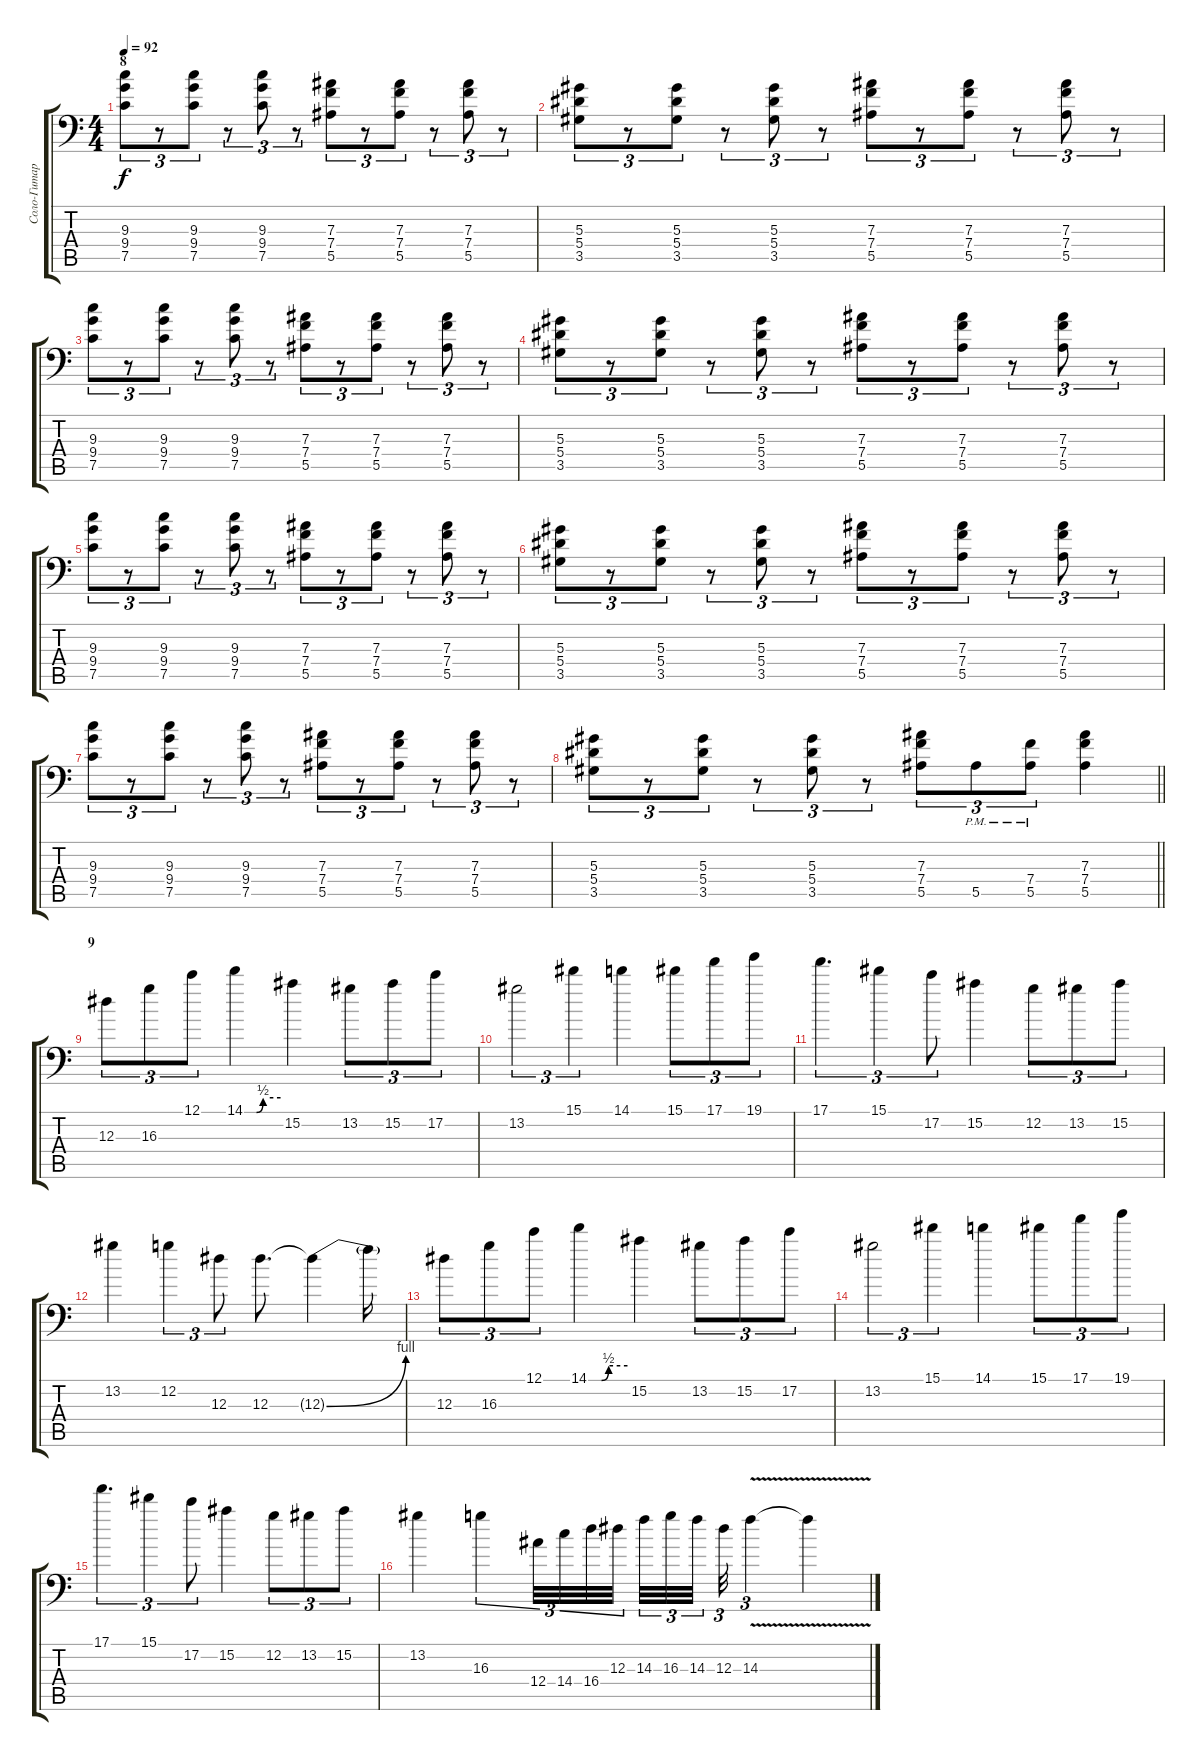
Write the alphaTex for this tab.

\track ("Соло-Гитара" "Соло-Гитар") {instrument distortionguitar}
\staff {score tabs}
\tuning (C4 G3 Eb3 Bb2 F2 Bb1) {hide}
\ts (4 4)
\section ("" "8")
\tempo 92
\clef f4
\ks c
(9.3 9.4 7.5).8{tu (3 2) dy f} r.8{tu (3 2)} (9.3 9.4 7.5).8{tu (3 2)} r.8{tu (3 2)} (9.3 9.4 7.5).8{tu (3 2)} r.8{tu (3 2)} (7.3 7.4 5.5).8{tu (3 2)} r.8{tu (3 2)} (7.3 7.4 5.5).8{tu (3 2)} r.8{tu (3 2)} (7.3 7.4 5.5).8{tu (3 2)} r.8{tu (3 2)} |
(5.3 5.4 3.5).8{tu (3 2)} r.8{tu (3 2)} (5.3 5.4 3.5).8{tu (3 2)} r.8{tu (3 2)} (5.3 5.4 3.5).8{tu (3 2)} r.8{tu (3 2)} (7.3 7.4 5.5).8{tu (3 2)} r.8{tu (3 2)} (7.3 7.4 5.5).8{tu (3 2)} r.8{tu (3 2)} (7.3 7.4 5.5).8{tu (3 2)} r.8{tu (3 2)} |
(9.3 9.4 7.5).8{tu (3 2)} r.8{tu (3 2)} (9.3 9.4 7.5).8{tu (3 2)} r.8{tu (3 2)} (9.3 9.4 7.5).8{tu (3 2)} r.8{tu (3 2)} (7.3 7.4 5.5).8{tu (3 2)} r.8{tu (3 2)} (7.3 7.4 5.5).8{tu (3 2)} r.8{tu (3 2)} (7.3 7.4 5.5).8{tu (3 2)} r.8{tu (3 2)} |
(5.3 5.4 3.5).8{tu (3 2)} r.8{tu (3 2)} (5.3 5.4 3.5).8{tu (3 2)} r.8{tu (3 2)} (5.3 5.4 3.5).8{tu (3 2)} r.8{tu (3 2)} (7.3 7.4 5.5).8{tu (3 2)} r.8{tu (3 2)} (7.3 7.4 5.5).8{tu (3 2)} r.8{tu (3 2)} (7.3 7.4 5.5).8{tu (3 2)} r.8{tu (3 2)} |
(9.3 9.4 7.5).8{tu (3 2)} r.8{tu (3 2)} (9.3 9.4 7.5).8{tu (3 2)} r.8{tu (3 2)} (9.3 9.4 7.5).8{tu (3 2)} r.8{tu (3 2)} (7.3 7.4 5.5).8{tu (3 2)} r.8{tu (3 2)} (7.3 7.4 5.5).8{tu (3 2)} r.8{tu (3 2)} (7.3 7.4 5.5).8{tu (3 2)} r.8{tu (3 2)} |
(5.3 5.4 3.5).8{tu (3 2)} r.8{tu (3 2)} (5.3 5.4 3.5).8{tu (3 2)} r.8{tu (3 2)} (5.3 5.4 3.5).8{tu (3 2)} r.8{tu (3 2)} (7.3 7.4 5.5).8{tu (3 2)} r.8{tu (3 2)} (7.3 7.4 5.5).8{tu (3 2)} r.8{tu (3 2)} (7.3 7.4 5.5).8{tu (3 2)} r.8{tu (3 2)} |
(9.3 9.4 7.5).8{tu (3 2)} r.8{tu (3 2)} (9.3 9.4 7.5).8{tu (3 2)} r.8{tu (3 2)} (9.3 9.4 7.5).8{tu (3 2)} r.8{tu (3 2)} (7.3 7.4 5.5).8{tu (3 2)} r.8{tu (3 2)} (7.3 7.4 5.5).8{tu (3 2)} r.8{tu (3 2)} (7.3 7.4 5.5).8{tu (3 2)} r.8{tu (3 2)} |
\barLineRight lightlight
(5.3 5.4 3.5).8{tu (3 2)} r.8{tu (3 2)} (5.3 5.4 3.5).8{tu (3 2)} r.8{tu (3 2)} (5.3 5.4 3.5).8{tu (3 2)} r.8{tu (3 2)} (7.3 7.4 5.5).8{tu (3 2)} 5.5{pm}.8{tu (3 2)} (7.4{pm} 5.5{pm}).8{tu (3 2)} (7.3 7.4 5.5).4 |
\section ("" "9")
12.3.8{tu (3 2) balance 8} 16.3.8{tu (3 2)} 12.1.8{tu (3 2)} 14.1{be (custom 0 0 20 0 31 2 60 2)}.4 15.2.4 13.2.8{tu (3 2)} 15.2.8{tu (3 2)} 17.2.8{tu (3 2)} |
13.2.2{tu (3 2)} 15.1.4{tu (3 2)} 14.1.4 15.1.8{tu (3 2)} 17.1.8{tu (3 2)} 19.1.8{tu (3 2)} |
17.1.4{d tu (3 2)} 15.1.4{tu (3 2)} 17.2.8{tu (3 2)} 15.2.4 12.2.8{tu (3 2)} 13.2.8{tu (3 2)} 15.2.8{tu (3 2)} |
13.2.4 12.2.4{tu (3 2)} 12.3.8{tu (3 2)} 12.3.8{d} 12.3{be (bend 0 0 60 4) t}.4 12.3{t}.16 |
12.3.8{tu (3 2)} 16.3.8{tu (3 2)} 12.1.8{tu (3 2)} 14.1{be (custom 0 0 20 0 31 2 60 2)}.4 15.2.4 13.2.8{tu (3 2)} 15.2.8{tu (3 2)} 17.2.8{tu (3 2)} |
13.2.2{tu (3 2)} 15.1.4{tu (3 2)} 14.1.4 15.1.8{tu (3 2)} 17.1.8{tu (3 2)} 19.1.8{tu (3 2)} |
17.1.4{d tu (3 2)} 15.1.4{tu (3 2)} 17.2.8{tu (3 2)} 15.2.4 12.2.8{tu (3 2)} 13.2.8{tu (3 2)} 15.2.8{tu (3 2)} |
13.2.4 16.3.4{tu (3 2)} 12.4.32{tu (3 2)} 14.4.32{tu (3 2)} 16.4.32{tu (3 2)} 12.3.32{tu (3 2)} 14.3.32{tu (3 2)} 16.3.32{tu (3 2)} 14.3.32{tu (3 2) beam splitsecondary} 12.3.32{tu (3 2)} 14.3{v}.4{tu (3 2)} 14.3{t}.4
